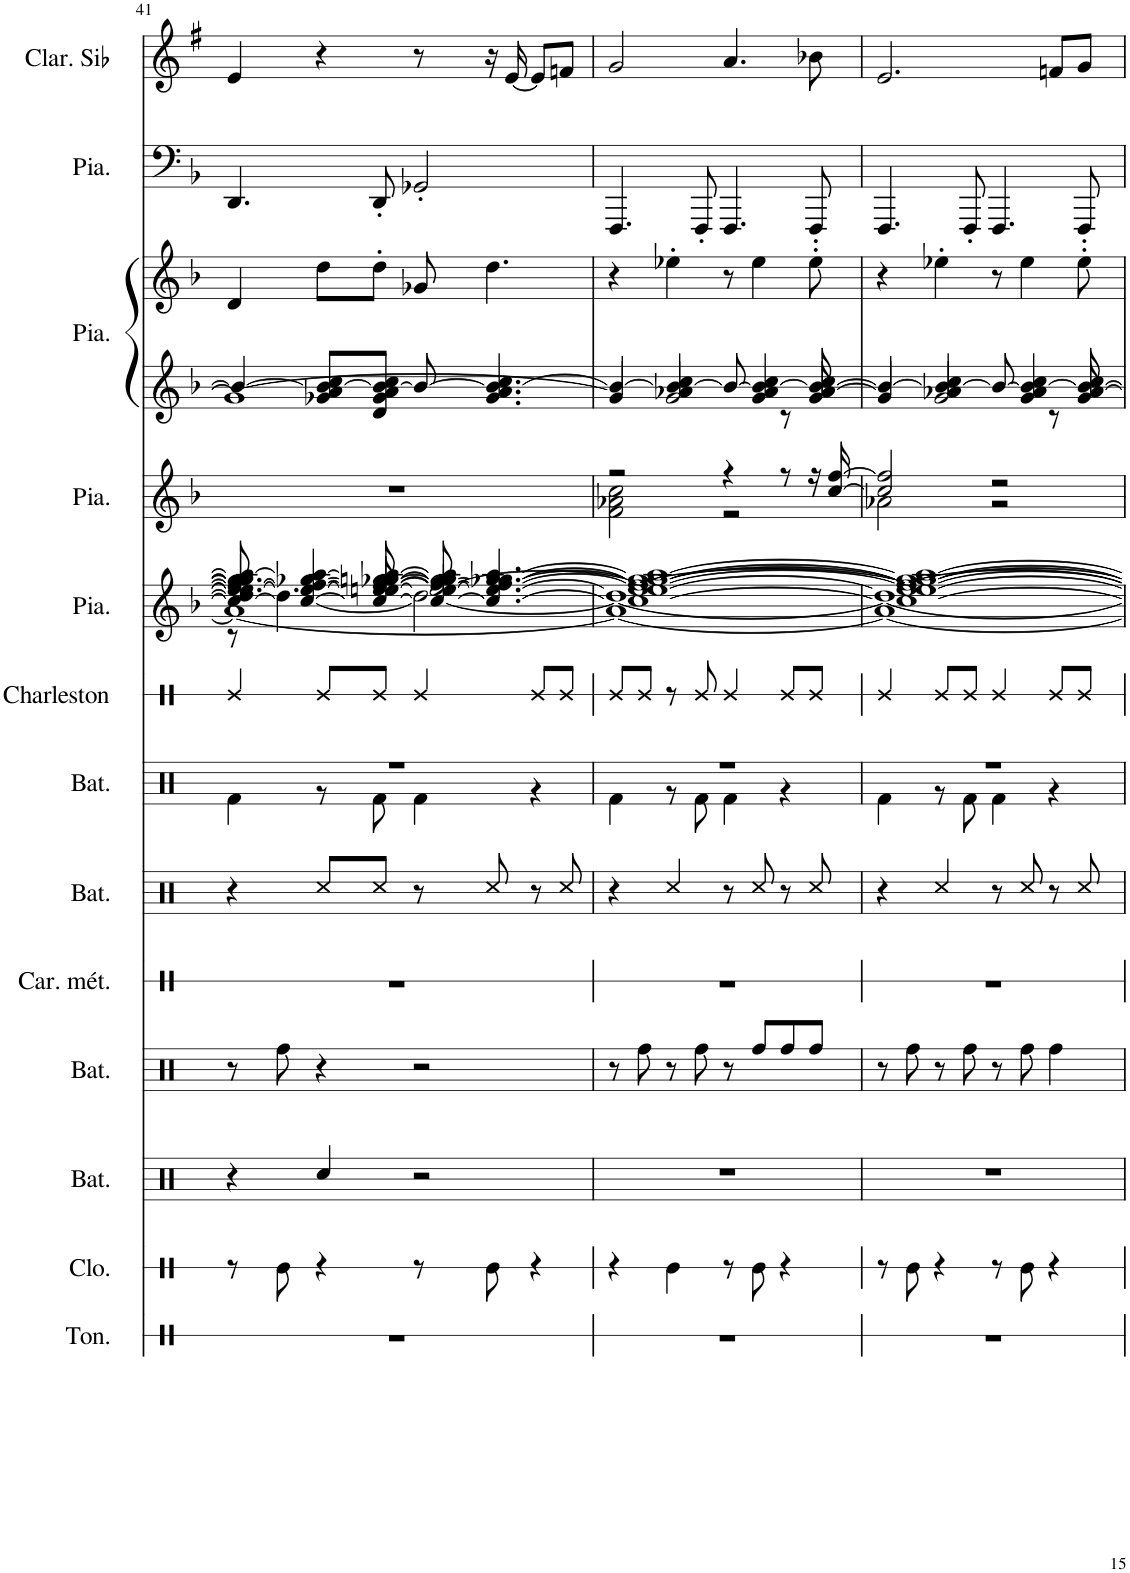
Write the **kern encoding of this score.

**kern	**kern	**kern	**kern	**kern	**kern	**kern	**kern	**kern	**kern	**kern	**kern	**kern	**kern
*part13	*part12	*part11	*part10	*part9	*part8	*part7	*part6	*part5	*part4	*part3	*part3	*part2	*part1
*staff14	*staff13	*staff12	*staff11	*staff10	*staff9	*staff8	*staff7	*staff6	*staff5	*staff4	*staff3	*staff2	*staff1
*I"Tonnerre	*I"Cloche	*I"Batterie	*I"Batterie	*I"Carillon en métal	*I"Batterie	*I"Batterie	*I"Charleston	*I"Piano	*I"Piano	*I"Piano	*	*I"Piano	*I"Clarinette en Sib
*I'Ton.	*I'Clo.	*I'Bat.	*I'Bat.	*I'Car. mét.	*I'Bat.	*I'Bat.	*I'Charleston	*I'Pia.	*I'Pia.	*I'Pia.	*	*I'Pia.	*I'Clar. Sib
!!LO:PB:g=z
*clefX	*clefX	*clefX	*clefX	*clefX	*clefX	*clefX	*clefX	*clefG2	*clefG2	*clefG2	*clefG2	*clefF4	*clefG2
*	*	*	*	*	*	*	*	*	*	*	*	*	*Trd1c2
*k[]	*k[]	*k[]	*k[]	*k[]	*k[]	*k[]	*k[]	*k[b-]	*k[b-]	*k[b-]	*k[b-]	*k[b-]	*k[f#]
*M4/4	*M4/4	*M4/4	*M4/4	*M4/4	*M4/4	*M4/4	*M4/4	*M4/4	*M4/4	*M4/4	*M4/4	*M4/4	*M4/4
=41	=41	=41	=41	=41	=41	=41	=41	=41	=41	=41	=41	=41	=41
*	*	*	*	*	*	*^	*	*^	*	*^	*	*	*
*	*	*	*	*	*	*	*	*	*	*^	*	*	*	*	*	*
*	*	*	*	*	*	*	*	*	*	*	*^	*	*	*	*	*	*
1r	8r	4r	8r	1r	4r	1r	4Rf\	4Re/	4.ee/] 4.gg/]	1a_	8cc/_ 8dd/] 8ee-/_ 8ff/_ 8gg-/] 8aa/_	8r	1r	4b-/_	1g_	4d/	4.DD/	4e/
.	8Re\	.	8Rff\	.	.	.	.	.	.	.	4cc/_ 4ee-/_ 4ff/_ [4gg-X/ 4aa/_	[4.dd\	.	.	.	.	.	.
.	4r	4Rcc/	4r	.	8Rcc/L	.	8r	8Re/L	.	.	.	.	.	8g-X/ 8a/ 8b-/_ 8cc/L	.	8dd\L	.	4r
.	.	.	.	.	8Rcc/J	.	8Rf\	8Re/J	[8een/	.	8cc/_ 8ee-/_ 8ff/_ 8gg-X/_ [8ggn/ 8aa/_	.	.	8d/ 8g-/ 8a/ 8b-/_ 8cc/J	.	8dd'\J	8DD'/	.
.	8r	2r	2r	.	8r	.	4Rf\	4Re/	2ee/_	.	8cc/_ 8ee-/_ 8ff/_ 8gg-/] 8gg/_ 8aa/]	2dd\_	.	8b-/_	.	8g-X/	2GG-X'/	8r
.	8Re\	.	.	.	8Rcc/	.	.	.	.	.	4.cc/_ 4.ee-/_ 4.ff/_ [4.gg-X/ 4.gg/_ [4.aa/	.	.	4.g-/ 4.a/ 4.b-/_ 4.cc/	.	4.dd\	.	16r
.	.	.	.	.	.	.	.	.	.	.	.	.	.	.	.	.	.	[16e/
.	4r	.	.	.	8r	.	4r	8Re/L	.	.	.	.	.	.	.	.	.	8e/L]
.	.	.	.	.	8Rcc/	.	.	8Re/J	.	.	.	.	.	.	.	.	.	8fn/J
=42	=42	=42	=42	=42	=42	=42	=42	=42	=42	=42	=42	=42	=42	=42	=42	=42	=42	=42
*	*	*	*	*	*	*	*	*	*	*	*	*	*^	*	*	*	*	*
1r	4r	1r	8r	1r	4r	1r	4Rf\	8Re/L	1ee_	1a_	1cc_ 1ee-_ 1ff_ 1gg-_ 1gg_ 1aa_	1dd_	2r	2f\ 2a-X\ 2cc\	4b-/_	4g/]	4r	4.FFF/	2g/
.	.	.	8Rff\	.	.	.	.	8Re/J	.	.	.	.	.	.	.	.	.	.	.
.	4Re\	.	8r	.	4Rcc/	.	8r	8r	.	.	.	.	.	.	4a-X/ 4b-/_ 4cc/	2g/	4ee-X'\	.	.
.	.	.	8Rff\	.	.	.	8Rf\	8Re/	.	.	.	.	.	.	.	.	.	8FFF'/	.
.	8r	.	8r	.	8r	.	4Rf\	4Re/	.	.	.	.	4r	2r	8b-/_	.	8r	4.FFF/	4.a/
.	8Re\	.	8Rff/L	.	8Rcc/	.	.	.	.	.	.	.	.	.	4g/ 4a-/ 4b-/_ 4cc/	.	4ee-\	.	.
.	4r	.	8Rff/	.	8r	.	4r	8Re/L	.	.	.	.	8r	.	.	8r	.	.	.
.	.	.	8Rff/J	.	8Rcc/	.	.	8Re/J	.	.	.	.	16r	.	8a-/ 8b-/_ 8cc/	[8g/	8ee-'\	8FFF'/	8b-X\
.	.	.	.	.	.	.	.	.	.	.	.	.	[16cc/ [16ff/	.	.	.	.	.	.
=43	=43	=43	=43	=43	=43	=43	=43	=43	=43	=43	=43	=43	=43	=43	=43	=43	=43	=43	=43
1r	8r	1r	8r	1r	4r	1r	4Rf\	4Re/	1ee_	1a_	1cc_ 1ee-_ 1ff_ 1gg-_ 1gg_ 1aa_	1dd_	2cc/] 2ff/]	2a-X\	4b-/_	4g/]	4r	4.FFF/	2.e/
.	8Re\	.	8Rff\	.	.	.	.	.	.	.	.	.	.	.	.	.	.	.	.
.	4r	.	8r	.	4Rcc/	.	8r	8Re/L	.	.	.	.	.	.	4a-X/ 4b-/_ 4cc/	2g/	4ee-X'\	.	.
.	.	.	8Rff\	.	.	.	8Rf\	8Re/J	.	.	.	.	.	.	.	.	.	8FFF'/	.
.	8r	.	8r	.	8r	.	4Rf\	4Re/	.	.	.	.	2r	2r	8b-/_	.	8r	4.FFF/	.
.	8Re\	.	8Rff\	.	8Rcc/	.	.	.	.	.	.	.	.	.	4g/ 4a-/ 4b-/_ 4cc/	.	4ee-\	.	.
.	4r	.	4Rff\	.	8r	.	4r	8Re/L	.	.	.	.	.	.	.	8r	.	.	8fn/L
.	.	.	.	.	8Rcc/	.	.	8Re/J	.	.	.	.	.	.	8a-/ 8b-/_ 8cc/	[8g/	8ee-'\	8FFF'/	8g/J
*	*	*	*	*	*	*	*	*	*v	*v	*v	*v	*	*	*v	*v	*	*	*
*	*	*	*	*	*	*v	*v	*	*	*v	*v	*	*	*	*
=	=	=	=	=	=	=	=	=	=	=	=	=	=
*-	*-	*-	*-	*-	*-	*-	*-	*-	*-	*-	*-	*-	*-
